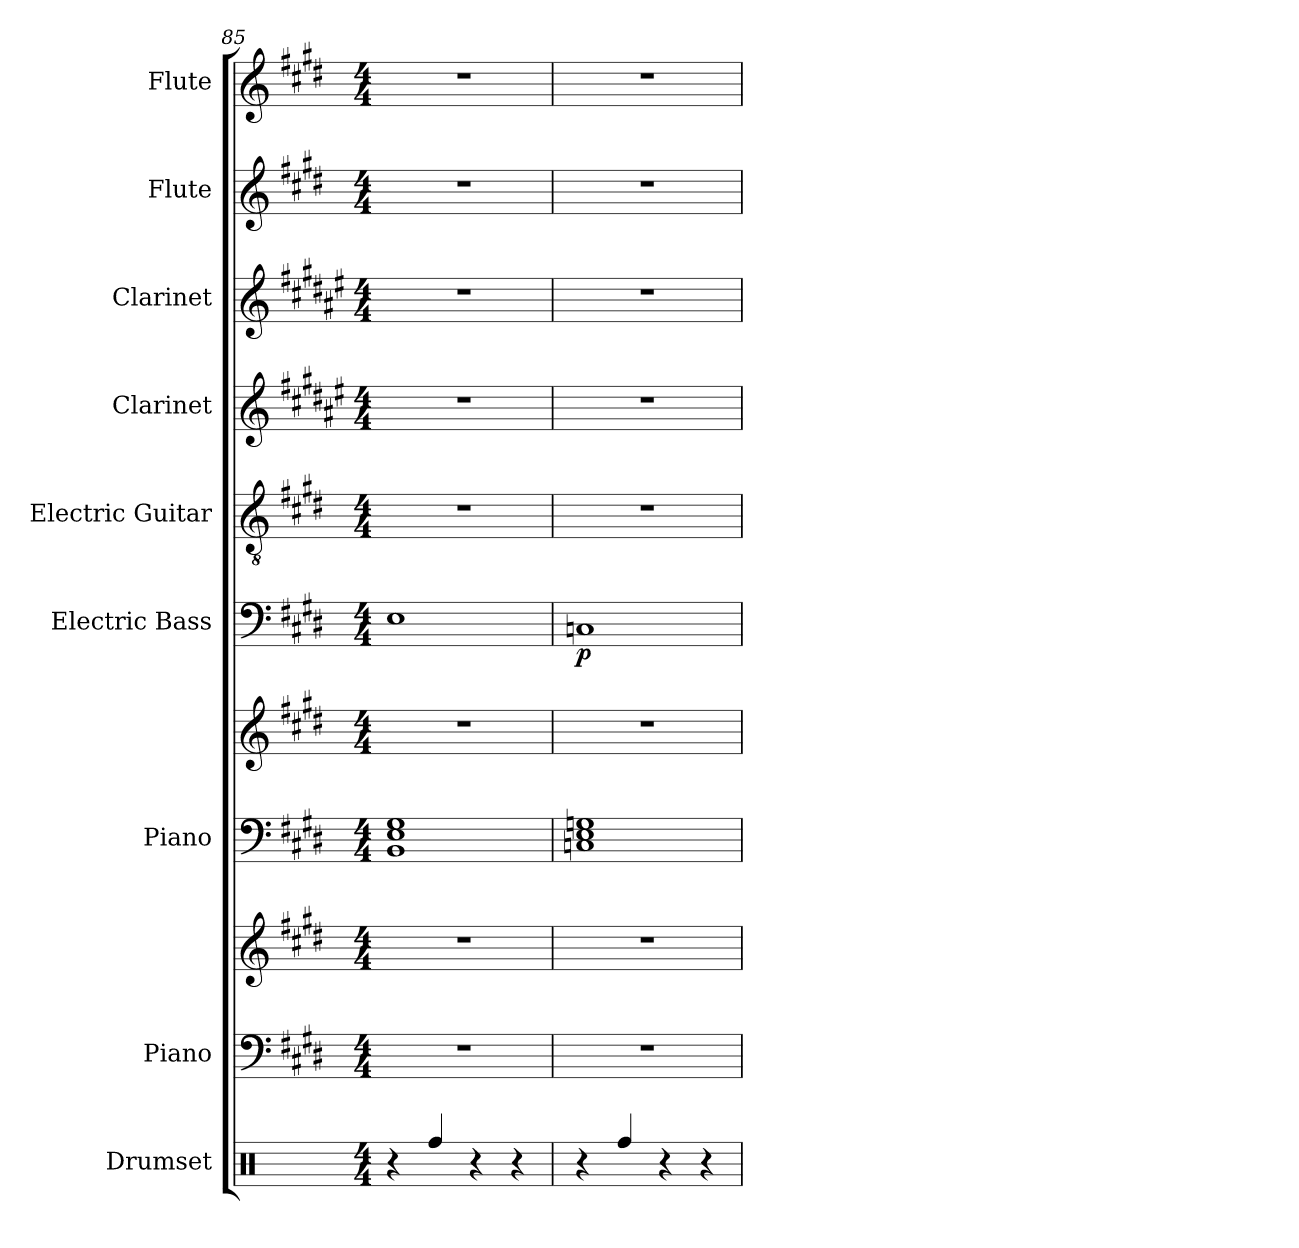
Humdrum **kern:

**kern	**kern	**kern	**kern	**kern	**kern	**dynam	**kern	**kern	**kern	**kern	**kern
*part9	*part8	*part8	*part7	*part7	*part6	*part6	*part5	*part4	*part3	*part2	*part1
*staff11	*staff10	*staff9	*staff8	*staff7	*staff6	*staff6	*staff5	*staff4	*staff3	*staff2	*staff1
*I"Drumset	*I"Piano	*	*I"Piano	*	*I"Electric Bass	*	*I"Electric Guitar	*I"Clarinet	*I"Clarinet	*I"Flute	*I"Flute
*I'D. Set	*I'Pno.	*	*I'Pno.	*	*I'El. B.	*	*I'El. Guit.	*I'Cl.	*I'Cl.	*I'Fl.	*I'Fl.
*clefX	*clefF4	*clefG2	*clefF4	*clefG2	*clefF4	*	*clefGv2	*clefG2	*clefG2	*clefG2	*clefG2
*	*	*	*	*	*ITrd7c12	*	*	*ITrd1c2	*ITrd1c2	*	*
*k[]	*k[f#c#g#d#]	*k[f#c#g#d#]	*k[f#c#g#d#]	*k[f#c#g#d#]	*k[f#c#g#d#]	*	*k[f#c#g#d#]	*k[f#c#g#d#]	*k[f#c#g#d#]	*k[f#c#g#d#]	*k[f#c#g#d#]
*M4/4	*M4/4	*M4/4	*M4/4	*M4/4	*M4/4	*	*M4/4	*M4/4	*M4/4	*M4/4	*M4/4
*MM80	*MM80	*MM80	*MM80	*MM80	*MM80	*	*MM80	*MM80	*MM80	*MM80	*MM80
=85	=85	=85	=85	=85	=85	=85	=85	=85	=85	=85	=85
4r	1r	1r	1BB 1E 1G#	1r	1EE	.	1r	1r	1r	1r	1r
4Rff/	.	.	.	.	.	.	.	.	.	.	.
4r	.	.	.	.	.	.	.	.	.	.	.
4r	.	.	.	.	.	.	.	.	.	.	.
=86	=86	=86	=86	=86	=86	=86	=86	=86	=86	=86	=86
!	!	!	!	!	!	!LO:DY:b	!	!	!	!	!
4r	1r	1r	1Cn 1E 1Gn	1r	1CCn	p	1r	1r	1r	1r	1r
4Rff/	.	.	.	.	.	.	.	.	.	.	.
4r	.	.	.	.	.	.	.	.	.	.	.
4r	.	.	.	.	.	.	.	.	.	.	.
=	=	=	=	=	=	=	=	=	=	=	=
*-	*-	*-	*-	*-	*-	*-	*-	*-	*-	*-	*-
